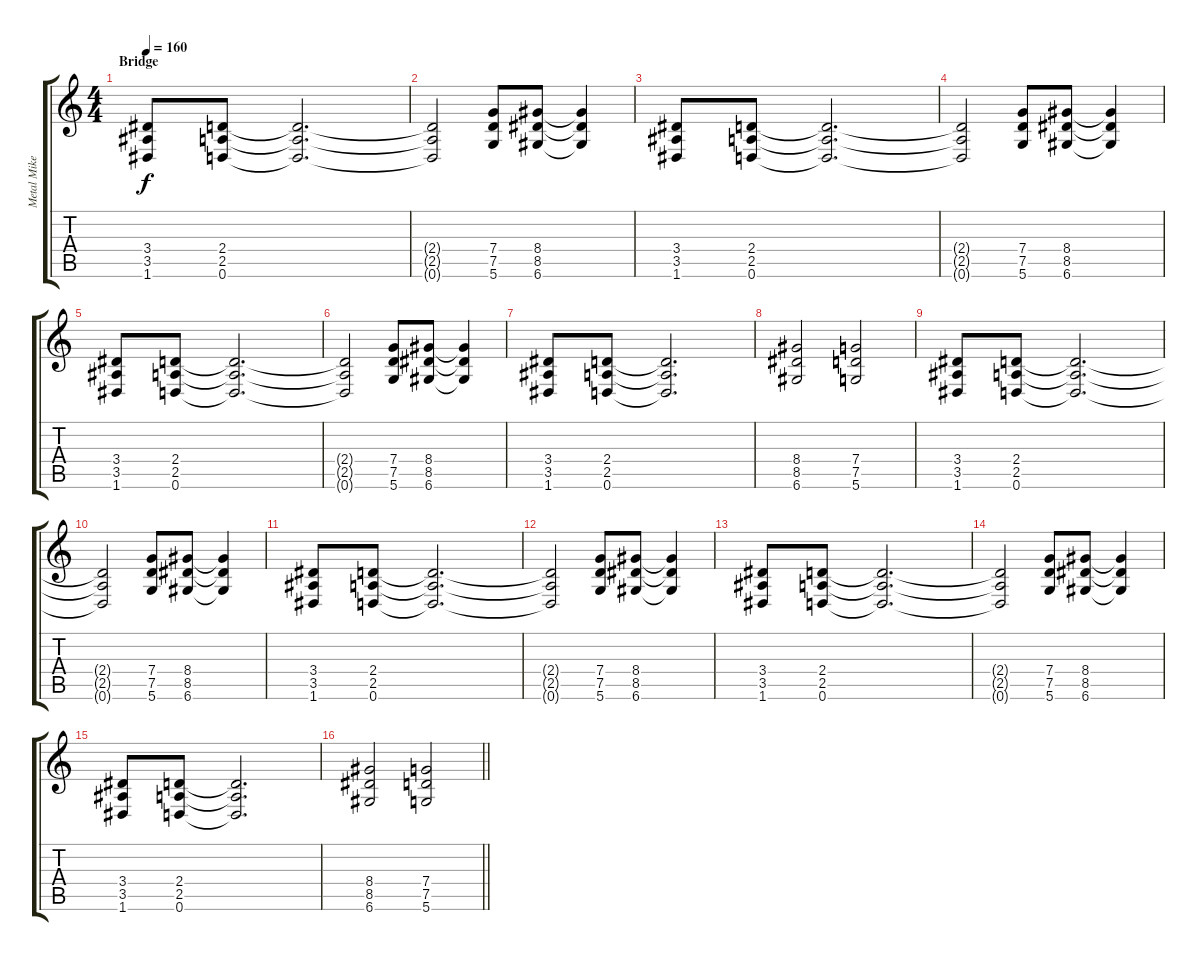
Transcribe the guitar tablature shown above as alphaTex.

\track ("Metal Mike Chlasciak" "Metal Mike") {instrument distortionguitar}
\staff {score tabs}
\tuning (D4 A3 F3 C3 G2 D2) {hide}
\ts (4 4)
\section ("" "Bridge")
\tempo 160
\clef g2
\ks c
(3.4 3.5 1.6).8{dy f} (2.4 2.5 0.6).8 (2.4{t} 2.5{t} 0.6{t}).2{d} |
(2.4{t} 2.5{t} 0.6{t}).2 (7.4 7.5 5.6).8 (8.4 8.5 6.6).8 (8.4{t} 8.5{t} 6.6{t}).4 |
(3.4 3.5 1.6).8 (2.4 2.5 0.6).8 (2.4{t} 2.5{t} 0.6{t}).2{d} |
(2.4{t} 2.5{t} 0.6{t}).2 (7.4 7.5 5.6).8 (8.4 8.5 6.6).8 (8.4{t} 8.5{t} 6.6{t}).4 |
(3.4 3.5 1.6).8 (2.4 2.5 0.6).8 (2.4{t} 2.5{t} 0.6{t}).2{d} |
(2.4{t} 2.5{t} 0.6{t}).2 (7.4 7.5 5.6).8 (8.4 8.5 6.6).8 (8.4{t} 8.5{t} 6.6{t}).4 |
(3.4 3.5 1.6).8 (2.4 2.5 0.6).8 (2.4{t} 2.5{t} 0.6{t}).2{d} |
(8.4 8.5 6.6).2 (7.4 7.5 5.6).2 |
(3.4 3.5 1.6).8 (2.4 2.5 0.6).8 (2.4{t} 2.5{t} 0.6{t}).2{d} |
(2.4{t} 2.5{t} 0.6{t}).2 (7.4 7.5 5.6).8 (8.4 8.5 6.6).8 (8.4{t} 8.5{t} 6.6{t}).4 |
(3.4 3.5 1.6).8 (2.4 2.5 0.6).8 (2.4{t} 2.5{t} 0.6{t}).2{d} |
(2.4{t} 2.5{t} 0.6{t}).2 (7.4 7.5 5.6).8 (8.4 8.5 6.6).8 (8.4{t} 8.5{t} 6.6{t}).4 |
(3.4 3.5 1.6).8 (2.4 2.5 0.6).8 (2.4{t} 2.5{t} 0.6{t}).2{d} |
(2.4{t} 2.5{t} 0.6{t}).2 (7.4 7.5 5.6).8 (8.4 8.5 6.6).8 (8.4{t} 8.5{t} 6.6{t}).4 |
(3.4 3.5 1.6).8 (2.4 2.5 0.6).8 (2.4{t} 2.5{t} 0.6{t}).2{d} |
\barLineRight lightlight
(8.4 8.5 6.6).2 (7.4 7.5 5.6).2
